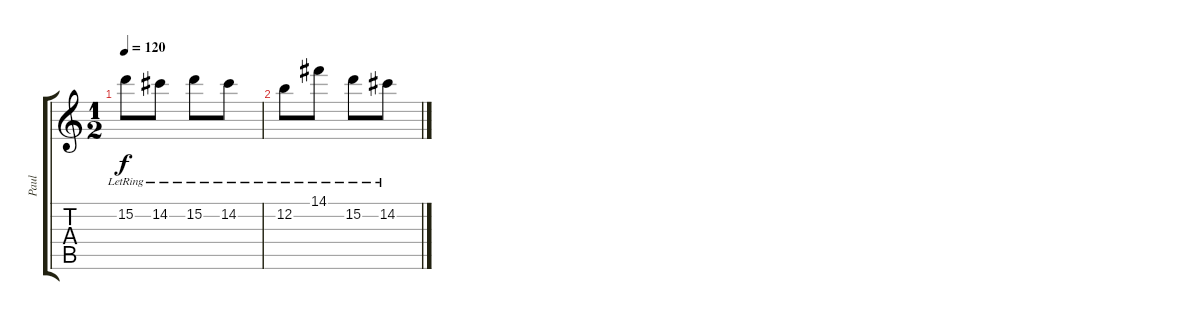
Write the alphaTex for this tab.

\track ("Paul" "Paul") {instrument overdrivenguitar}
\staff {score tabs}
\tuning (E4 B3 G3 D3 A2 E2) {hide}
\ts (1 2)
\tempo 120
\clef g2
\ks c
15.2{lr}.8{dy f} 14.2{lr}.8 15.2{lr}.8 14.2{lr}.8 |
12.2{lr}.8 14.1{lr}.8 15.2{lr}.8 14.2{lr}.8
